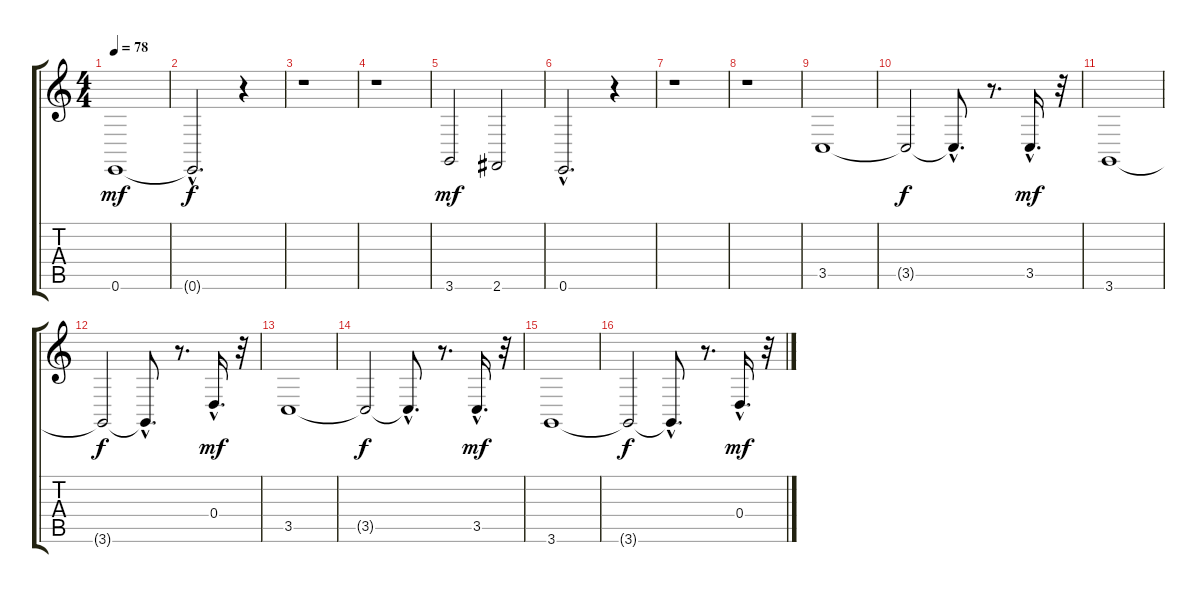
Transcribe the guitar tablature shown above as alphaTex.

\track "" {instrument acousticgrandpiano}
\staff {score tabs}
\tuning (E4 B3 G3 D3 A2 E2) {hide}
\ts (4 4)
\tempo 78
\clef g2
\ks c
0.6.1{dy mf} |
0.6{hac t}.2{d dy f} r.4 |
r.1 |
r.1 |
3.6.2{dy mf} 2.6.2 |
0.6{hac}.2{d} r.4 |
r.1 |
r.1 |
3.5.1 |
3.5{t}.2{dy f} 3.5{hac t}.8{d} r.8{d} 3.5{hac}.16{d dy mf} r.32 |
3.6.1 |
3.6{t}.2{dy f} 3.6{hac t}.8{d} r.8{d} 0.4{hac}.16{d dy mf} r.32 |
3.5.1 |
3.5{t}.2{dy f} 3.5{hac t}.8{d} r.8{d} 3.5{hac}.16{d dy mf} r.32 |
3.6.1 |
3.6{t}.2{dy f} 3.6{hac t}.8{d} r.8{d} 0.4{hac}.16{d dy mf} r.32
